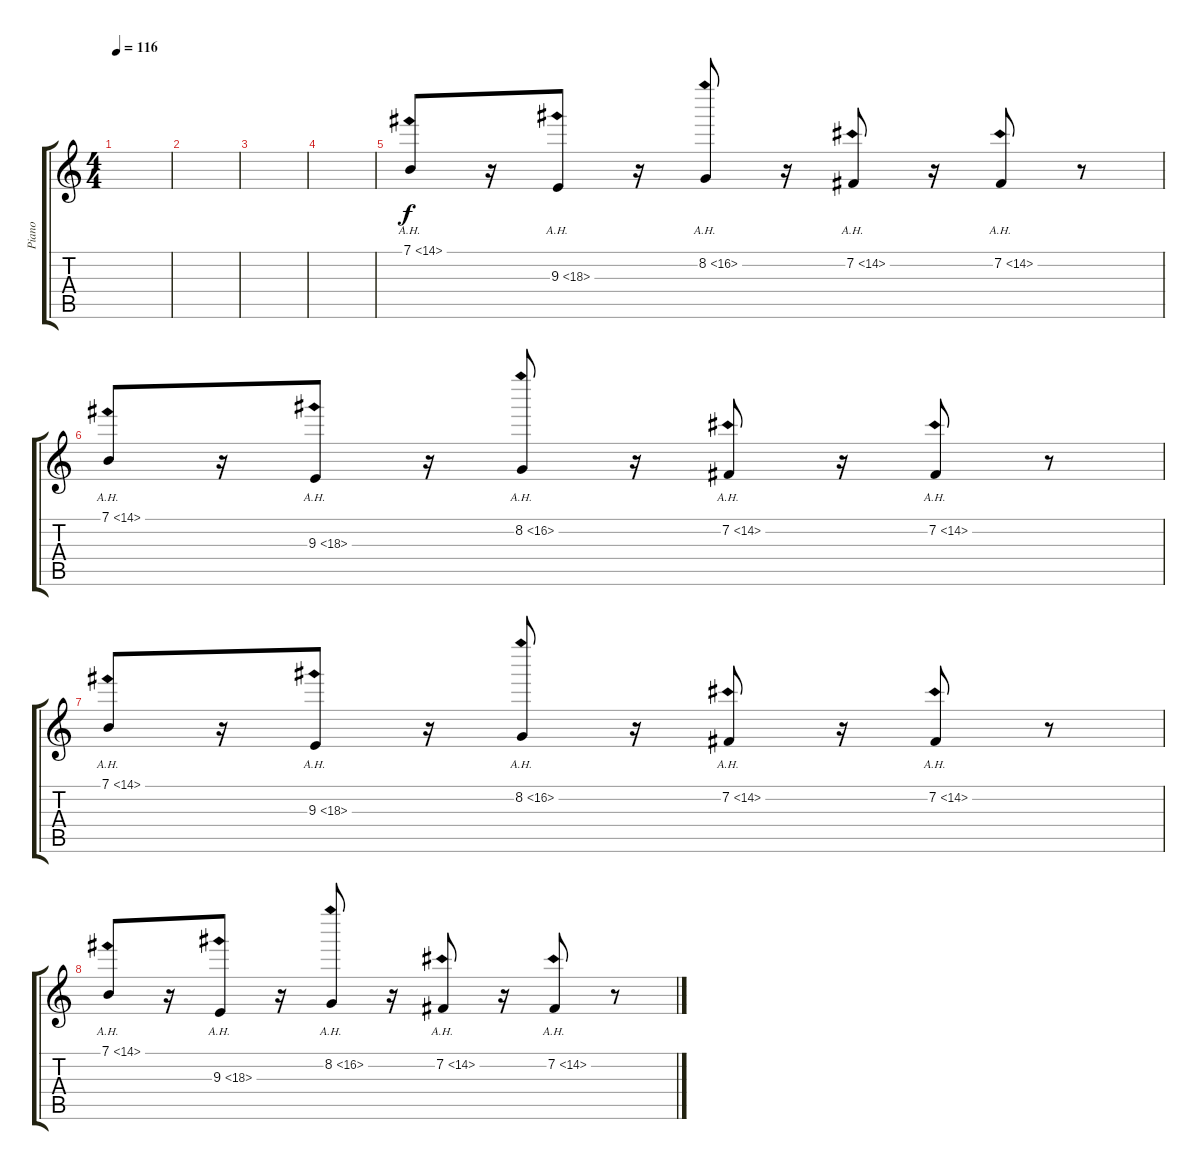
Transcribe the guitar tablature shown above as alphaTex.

\track ("Piano" "Piano") {instrument acousticgrandpiano}
\staff {score tabs}
\tuning (E4 B3 G3 D3 A2 E2) {hide}
\ts (4 4)
\tempo 116
\clef g2
\ks c
|
|
|
|
7.1{ah 7}.8 r.16 9.3{ah 9}.8 r.16 8.2{ah 8}.8 r.16 7.2{ah 7}.8 r.16 7.2{ah 7}.8 r.8 |
7.1{ah 7}.8 r.16 9.3{ah 9}.8 r.16 8.2{ah 8}.8 r.16 7.2{ah 7}.8 r.16 7.2{ah 7}.8 r.8 |
7.1{ah 7}.8 r.16 9.3{ah 9}.8 r.16 8.2{ah 8}.8 r.16 7.2{ah 7}.8 r.16 7.2{ah 7}.8 r.8 |
7.1{ah 7}.8 r.16 9.3{ah 9}.8 r.16 8.2{ah 8}.8 r.16 7.2{ah 7}.8 r.16 7.2{ah 7}.8 r.8
